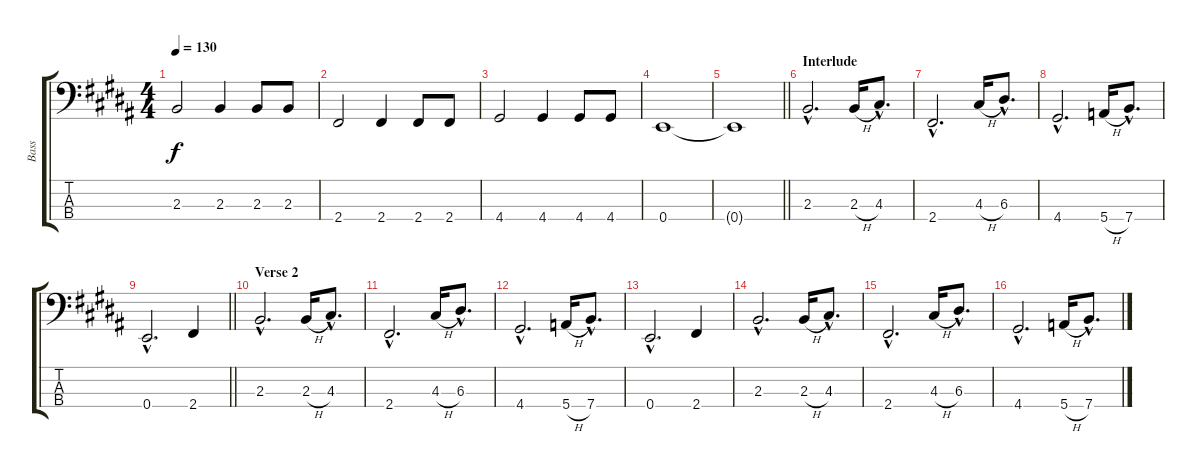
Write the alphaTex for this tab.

\track ("Bass" "Bass") {instrument electricbassfinger}
\staff {score tabs}
\tuning (G2 D2 A1 E1) {hide}
\ts (4 4)
\tempo 130
\clef f4
\ks b
2.3.2{dy f} 2.3.4 2.3.8 2.3.8 |
2.4.2 2.4.4 2.4.8 2.4.8 |
4.4.2 4.4.4 4.4.8 4.4.8 |
0.4.1 |
\barLineRight lightlight
0.4{t}.1 |
\section ("" "Interlude")
2.3{hac}.2{d} 2.3{h}.16 4.3{hac}.8{d} |
2.4{hac}.2{d} 4.3{h}.16 6.3{hac}.8{d} |
4.4{hac}.2{d} 5.4{h}.16 7.4{hac}.8{d} |
\barLineRight lightlight
0.4{hac}.2{d} 2.4.4 |
\section ("" "Verse 2")
2.3{hac}.2{d} 2.3{h}.16 4.3{hac}.8{d} |
2.4{hac}.2{d} 4.3{h}.16 6.3{hac}.8{d} |
4.4{hac}.2{d} 5.4{h}.16 7.4{hac}.8{d} |
0.4{hac}.2{d} 2.4.4 |
2.3{hac}.2{d} 2.3{h}.16 4.3{hac}.8{d} |
2.4{hac}.2{d} 4.3{h}.16 6.3{hac}.8{d} |
4.4{hac}.2{d} 5.4{h}.16 7.4{hac}.8{d}
